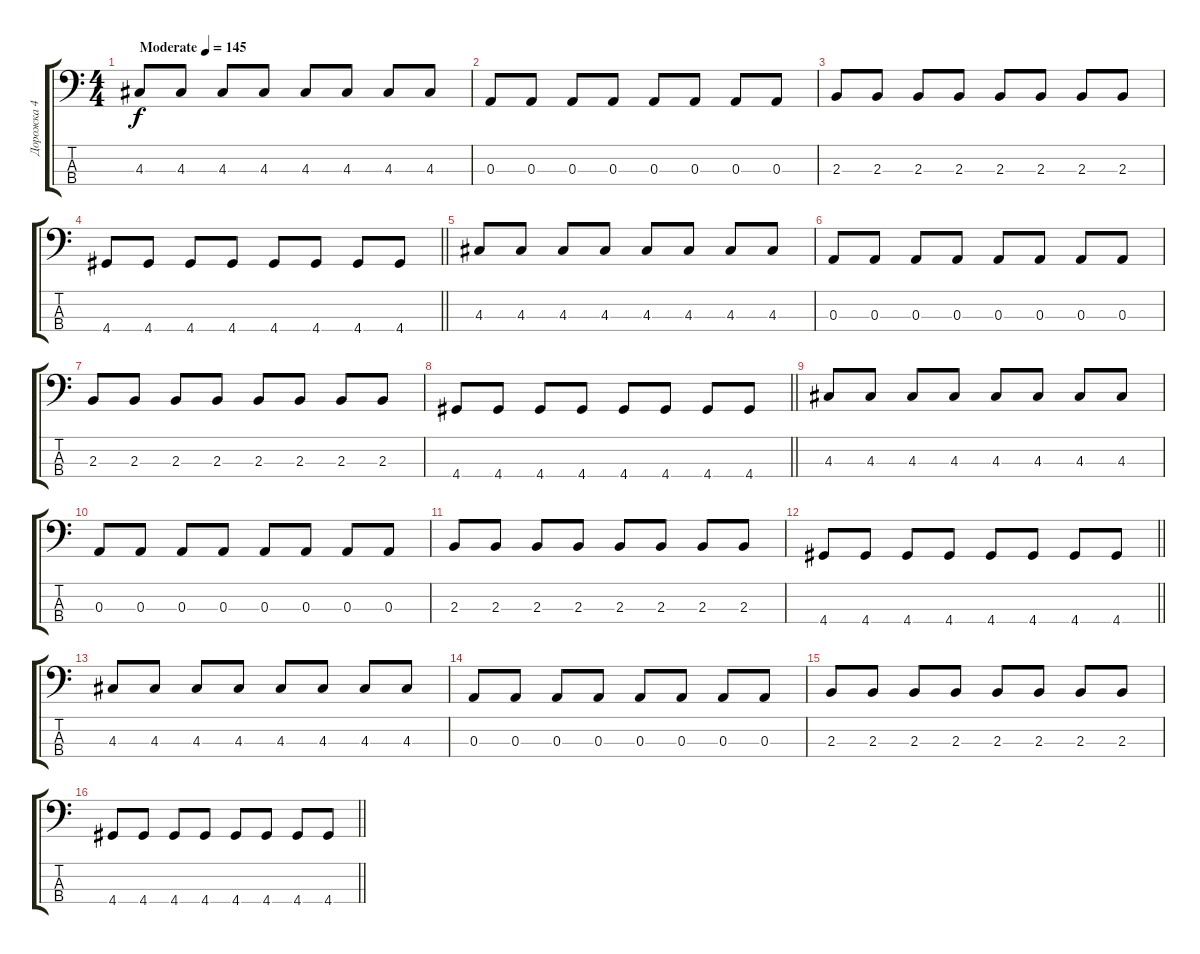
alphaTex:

\track ("Дорожка 4" "Дорожка 4") {instrument electricbassfinger}
\staff {score tabs}
\tuning (G2 D2 A1 E1) {hide}
\ts (4 4)
\tempo (145 "Moderate")
\clef f4
\ks c
4.3.8{dy f instrument electricbassfinger} 4.3.8 4.3.8 4.3.8 4.3.8 4.3.8 4.3.8 4.3.8 |
0.3.8 0.3.8 0.3.8 0.3.8 0.3.8 0.3.8 0.3.8 0.3.8 |
2.3.8 2.3.8 2.3.8 2.3.8 2.3.8 2.3.8 2.3.8 2.3.8 |
\barLineRight lightlight
4.4.8 4.4.8 4.4.8 4.4.8 4.4.8 4.4.8 4.4.8 4.4.8 |
4.3.8 4.3.8 4.3.8 4.3.8 4.3.8 4.3.8 4.3.8 4.3.8 |
0.3.8 0.3.8 0.3.8 0.3.8 0.3.8 0.3.8 0.3.8 0.3.8 |
2.3.8 2.3.8 2.3.8 2.3.8 2.3.8 2.3.8 2.3.8 2.3.8 |
\barLineRight lightlight
4.4.8 4.4.8 4.4.8 4.4.8 4.4.8 4.4.8 4.4.8 4.4.8 |
4.3.8 4.3.8 4.3.8 4.3.8 4.3.8 4.3.8 4.3.8 4.3.8 |
0.3.8 0.3.8 0.3.8 0.3.8 0.3.8 0.3.8 0.3.8 0.3.8 |
2.3.8 2.3.8 2.3.8 2.3.8 2.3.8 2.3.8 2.3.8 2.3.8 |
\barLineRight lightlight
4.4.8 4.4.8 4.4.8 4.4.8 4.4.8 4.4.8 4.4.8 4.4.8 |
4.3.8 4.3.8 4.3.8 4.3.8 4.3.8 4.3.8 4.3.8 4.3.8 |
0.3.8 0.3.8 0.3.8 0.3.8 0.3.8 0.3.8 0.3.8 0.3.8 |
2.3.8 2.3.8 2.3.8 2.3.8 2.3.8 2.3.8 2.3.8 2.3.8 |
\barLineRight lightlight
4.4.8 4.4.8 4.4.8 4.4.8 4.4.8 4.4.8 4.4.8 4.4.8
